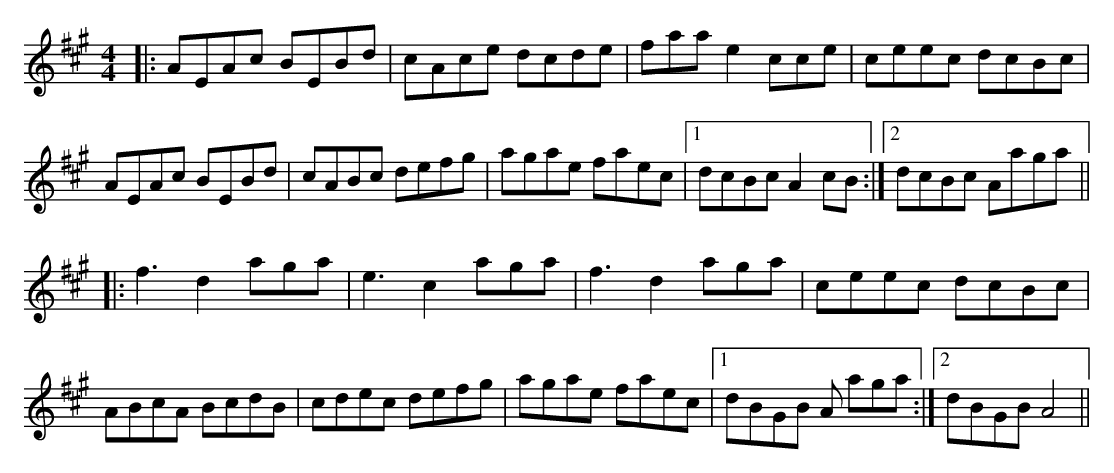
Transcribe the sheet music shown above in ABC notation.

X:1
M:4/4
K:A
|:AEAc BEBd|cAce dcde|faa e2cce|ceec dcBc|
AEAc BEBd|cABc defg|agae faec|1 dcBc A2cB:|2 dcBc Aaga||
|:f3 d2 aga|e3 c2 aga|f3 d2 aga|ceec dcBc|
ABcA BcdB|cdec defg|agae faec|1 dBGB A aga:|2 dBGB A4||
